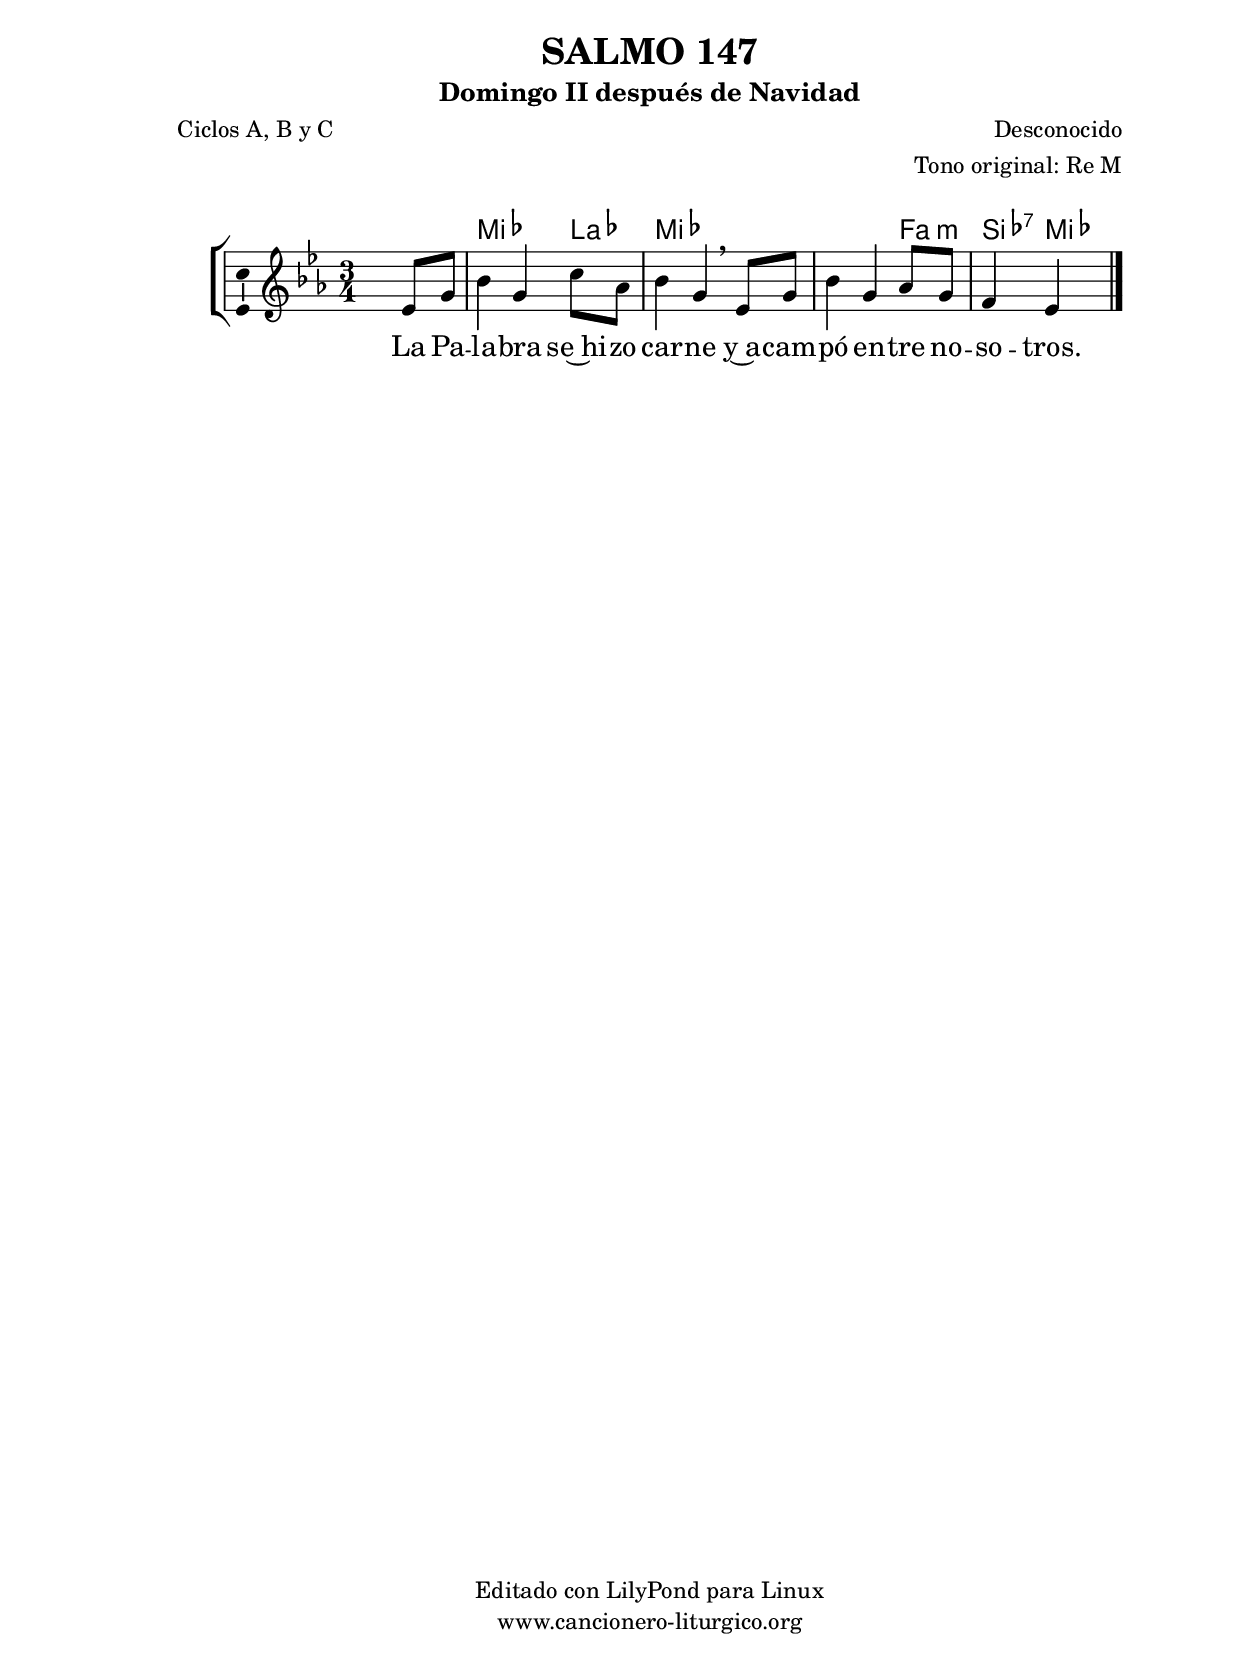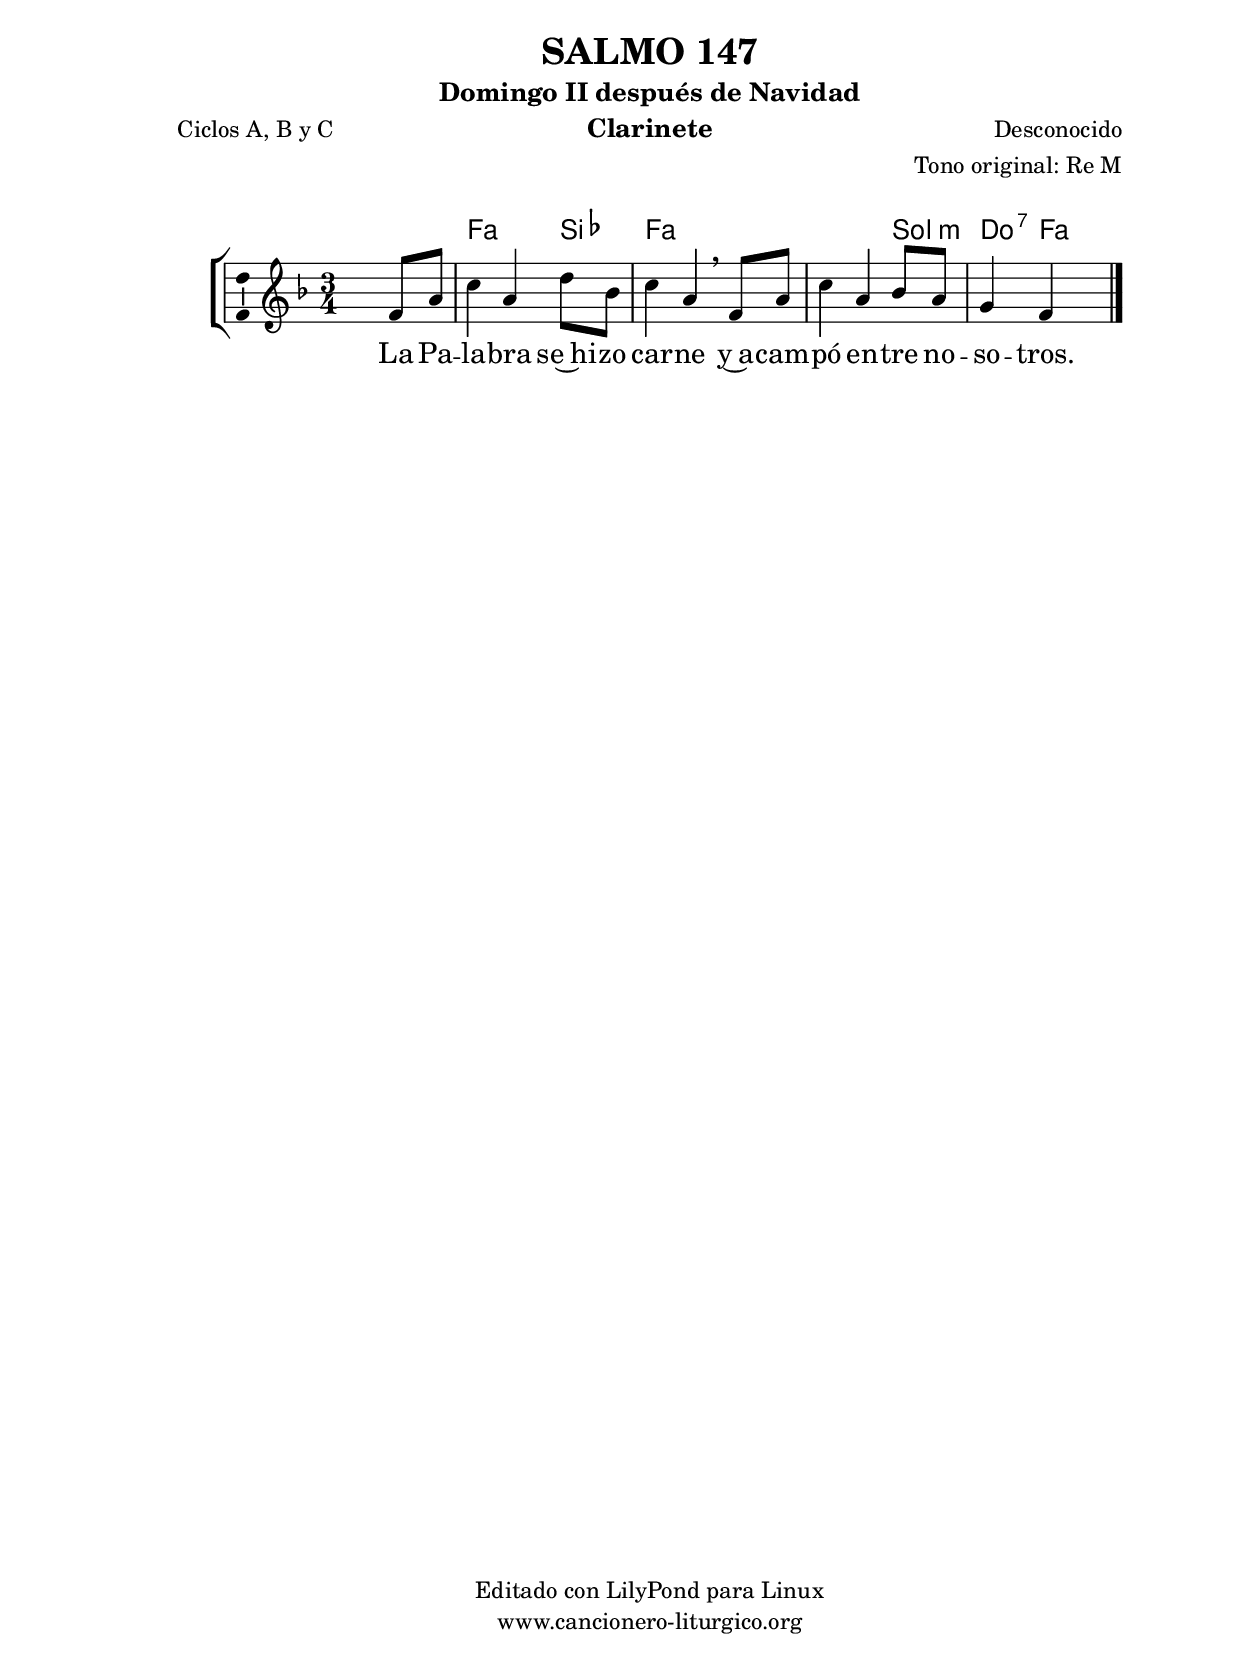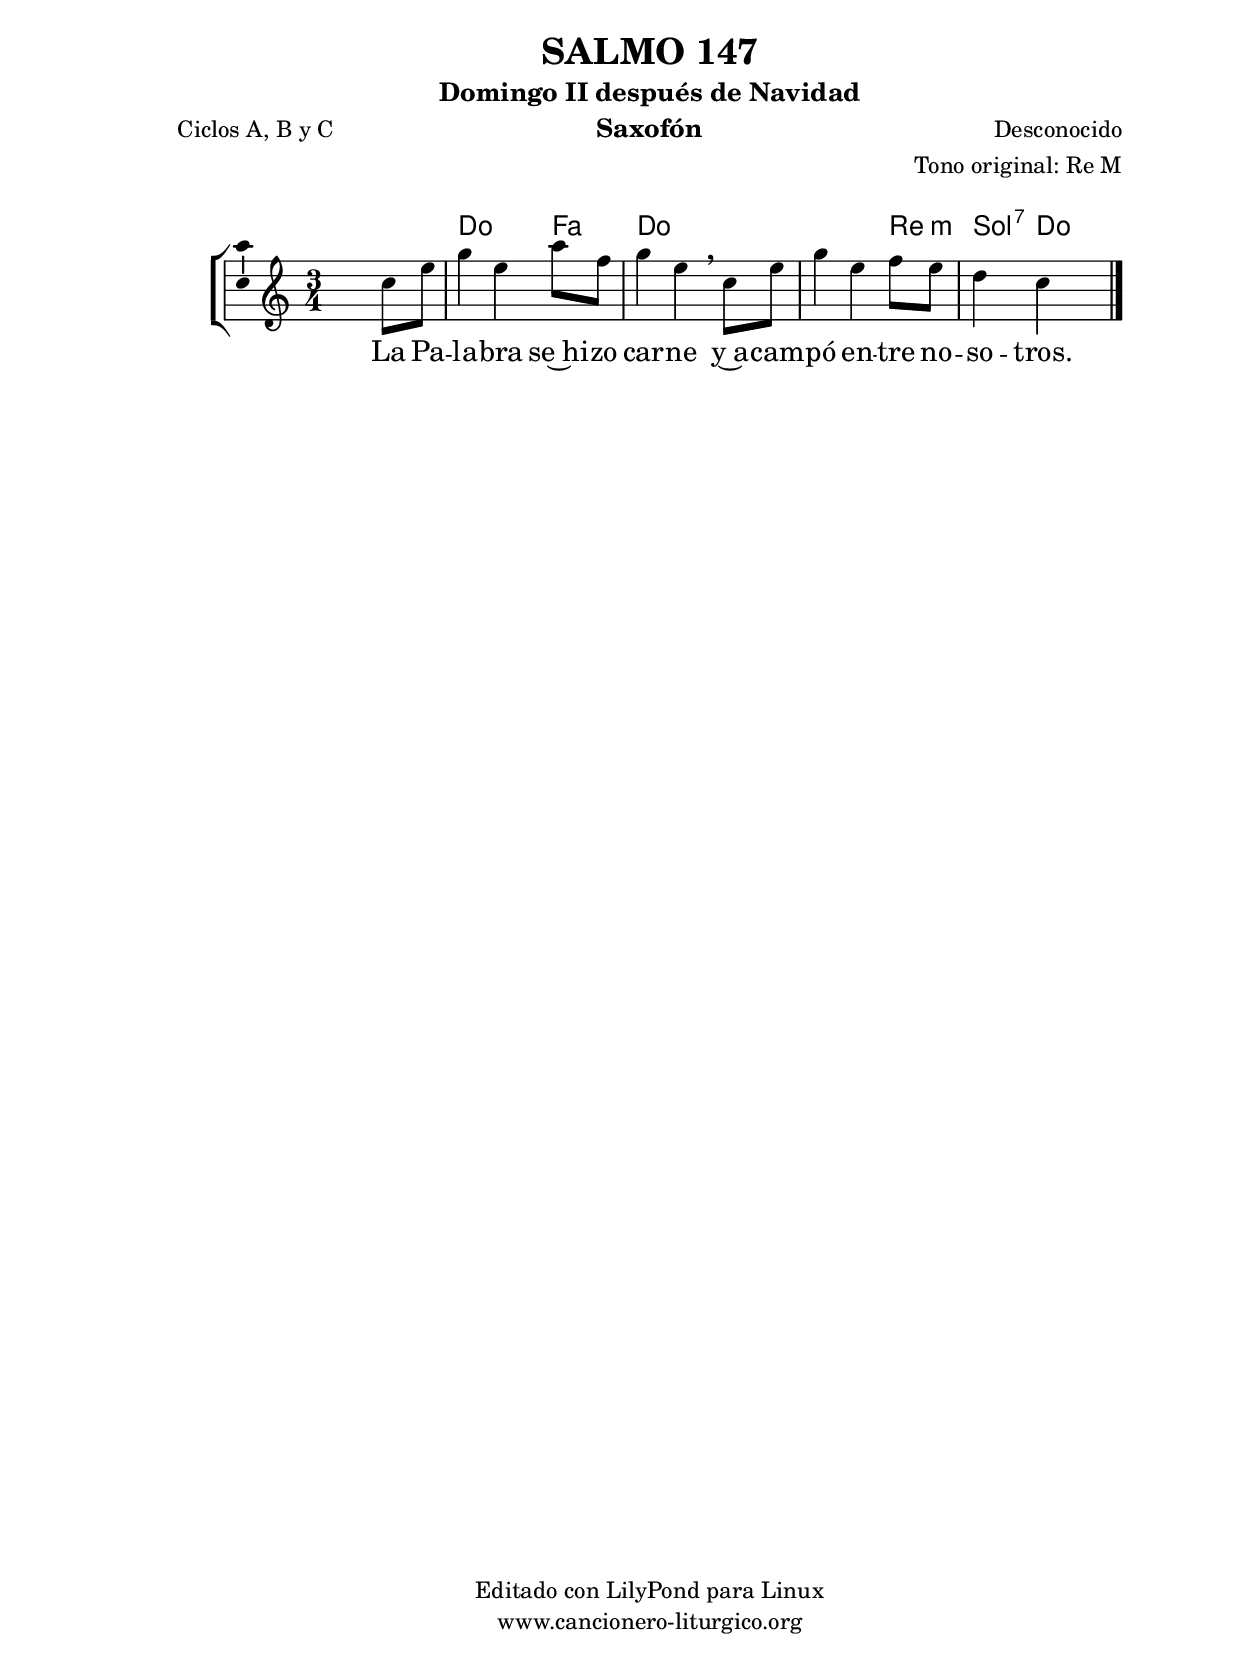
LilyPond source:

%
%para convertir .midi en .wav:
%timidity filename.midi -Ow -o finename.wav
%
%
%Para convertir de .wav a .mp3:
%lame -h -m j filename.wav
%
%
%para escuchar el midi:
%timidity nombrefichero.midi
%


%versión de lilypond para la que se ha escrito esta partitura:
\version "2.16.0"

	%Tamaño papel
	#(set-default-paper-size "a4")
	%Tamaño partitura
	#(set-global-staff-size 20)
	%No responde al pulsar sobre una nota
	#(ly:set-option 'point-and-click #f)

%parámetros del encabezamiento:
\header {
	title = "SALMO 147"
	subtitle = "Domingo II después de Navidad"
	composer = "Desconocido"
	poet = "Ciclos A, B y C"
	meter = ""
	arranger = "Tono original: Re M"
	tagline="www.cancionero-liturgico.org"
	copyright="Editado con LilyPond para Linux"
	tiempo = "Navidad"
	usos = "Salmo"
	letra = "La Palabra se hizo carne y acampó entre nosotros."
	}

%parámetros asociados al papel:
\paper  {
	oddHeaderMarkup = \markup {\fill-line { \on-the-fly #not-first-page \fromproperty #'header:title \on-the-fly #not-first-page \fromproperty #'header:composer }}
	evenHeaderMarkup = \markup {\fill-line { \fromproperty #'header:composer \fromproperty #'header:title }}
	#(set-paper-size "a4")
	print-page-number = ##f
	first-page-number = 1
	print-first-page-number = ##f
%	head-separation = 3.0 \cm
	top-margin = 2.0 \cm
	bottom-margin = 0.5\cm
%%%	bottom-margin = -1.0\cm
	left-margin = 3.0 \cm
	line-width = 16.0 \cm 
	indent = 8\mm
	interscoreline = 2.\mm
	between-system-space = 15\mm
%	para que las partituras no llenen la hoja:
	ragged-bottom = ##t
%	idem para la última hoja:
	ragged-last-bottom = ##f
%	para que las partituras llenen el ancho del papel:
	ragged-last = ##f
	after-title-space = 2.5 \cm
%page-count=1
%system-count=8

	%Flexible Vertical Spacing
%	markup-markup-spacing =
%	#'((basic-distance . 15) (minimum-distance . 15) (padding . 3))
	markup-system-spacing =
	#'((basic-distance . 15) (minimum-distance . 15) (padding . 3))
	system-system-spacing =
	#'((basic-distance . 15) (minimum-distance . 15) (padding . 3))
	score-system-spacing =
	#'((basic-distance . 15) (minimum-distance . 15) (padding . 5))
%	top-system-spacing = % header
%	#'((basic-distance . 8) (minimum-distance . 0) (padding . 3))
%	top-markup-spacing =
%	#'((basic-distance . 20) (minimum-distance . 20) (padding . 3))
	last-bottom-spacing = % footer
	#'((basic-distance . 5) (minimum-distance . 5) (padding . 3))
%	score-markup-spacing =
%	#'((basic-distance . 16) (minimum-distance . 13) (padding . 3))

	}


%parámetros que afectan a toda la partitura:
global =  {
	%clave de sol (G):
	\clef G
	%armadura:
	\transpose d ees
	\key d \major
	\tempo 4=90
	\set Score.tempoHideNote = ##t
	}


acordes = {
	\italianChords
	\chordmode {
	\transpose d ees
{

s2.
d2 g4 d2 s4 d2 e4:m a:7 d s4

	}
	}
}

melodia = 
	\transpose d ees
{
	\relative c'{

\time 3/4
s2 d8 fis
a4 fis b8 g
a4 fis \breathe d8 fis
a4 fis g8 fis
e4 d s4

	\bar "|."
	}
	}


texto = \lyricmode {
La Pa -- la -- bra se~hi -- zo car -- ne y~a -- cam -- pó en -- tre no -- so -- tros.
	}


acordesStaff = \context ChordNames = acordesStaff <<
	\set chordChanges = ##t
	\acordes
	>>


vozStaff = \context Voice = vozStaff
\with {\consists "Ambitus_engraver"}
<<
%	\set Staff.instrumentName = ""
%	\set Staff.shortInstrumentName = ""
%	\set Staff.midiInstrument = #"clarinet"
%	\set Staff.midiInstrument = #"cello"
%	\set Staff.midiInstrument = #"flute"
	\set Staff.midiInstrument = #"electric guitar (jazz)"
%	\set Staff.midiInstrument = #"english horn"
%	\set Staff.midiInstrument = #"violin"
%	\set Staff.midiInstrument = #"glockenspiel"
	\set Staff.midiMinimumVolume = #0.7
	\set Staff.midiMaximumVolume = #0.9
	\global
	\melodia
	>>


textoStaff = \context Lyrics = textoStaff <<
	\lyricsto vozStaff \texto
	>>

\book {
	\score {
		\context ChoirStaff {
			\override StaffGroup.SystemStartBracket #'collapse-height = #1
			\override Score.SystemStartBar #'collapse-height = #1
			<<
			\acordesStaff
			\vozStaff
			\textoStaff
			>>
			}
		\layout {
	    		\context {
				\Lyrics
				\override LyricText #'font-size = #2
				}
	   		 \context {
				\Score
				%fontSize = #3
				\override StaffSymbol #'staff-space = #(magstep +3)
				%\override Beam #'thickness = #0.55
				%\override SpacingSpanner #'spacing-increment = #1.0
				%\override Slur #'height-limit = #1.5
				}
			}
		}
	\score {
		\unfoldRepeats
		\context ChoirStaff {
			<<
			\acordesStaff
			\vozStaff
			>>
			}
		\midi {
	  		\context {
	  			\Score
				tempoWholesPerMinute = #(ly:make-moment 70 4)
				}
			}
		}
	}

%Partitura para clarinete
#(define output-suffix "C")
\book {
	\header{
		instrument = "Clarinete"
		}
	\score {
		\context ChoirStaff {
			\override StaffGroup.SystemStartBracket #'collapse-height = #1
			\override Score.SystemStartBar #'collapse-height = #1
\transpose c d
			<<
			\acordesStaff
			\vozStaff
			\textoStaff
			>>
			}
		\layout {
	    		\context {
				\Lyrics
				\override LyricText #'font-size = #2
				}
	   		 \context {
				\Score
				%fontSize = #3
				\override StaffSymbol #'staff-space = #(magstep +3)
				%\override Beam #'thickness = #0.55
				%\override SpacingSpanner #'spacing-increment = #1.0
				%\override Slur #'height-limit = #1.5
				}
			}
		}
	}

%Partitura para saxofón
#(define output-suffix "S")
\book {
	\header{
		instrument = "Saxofón"
		}
	\score {
		\context ChoirStaff {
			\override StaffGroup.SystemStartBracket #'collapse-height = #1
			\override Score.SystemStartBar #'collapse-height = #1
\transpose c a
			<<
			\acordesStaff
			\vozStaff
			\textoStaff
			>>
			}
		\layout {
	    		\context {
				\Lyrics
				\override LyricText #'font-size = #2
				}
	   		 \context {
				\Score
				%fontSize = #3
				\override StaffSymbol #'staff-space = #(magstep +3)
				%\override Beam #'thickness = #0.55
				%\override SpacingSpanner #'spacing-increment = #1.0
				%\override Slur #'height-limit = #1.5
				}
			}
		}
	}

